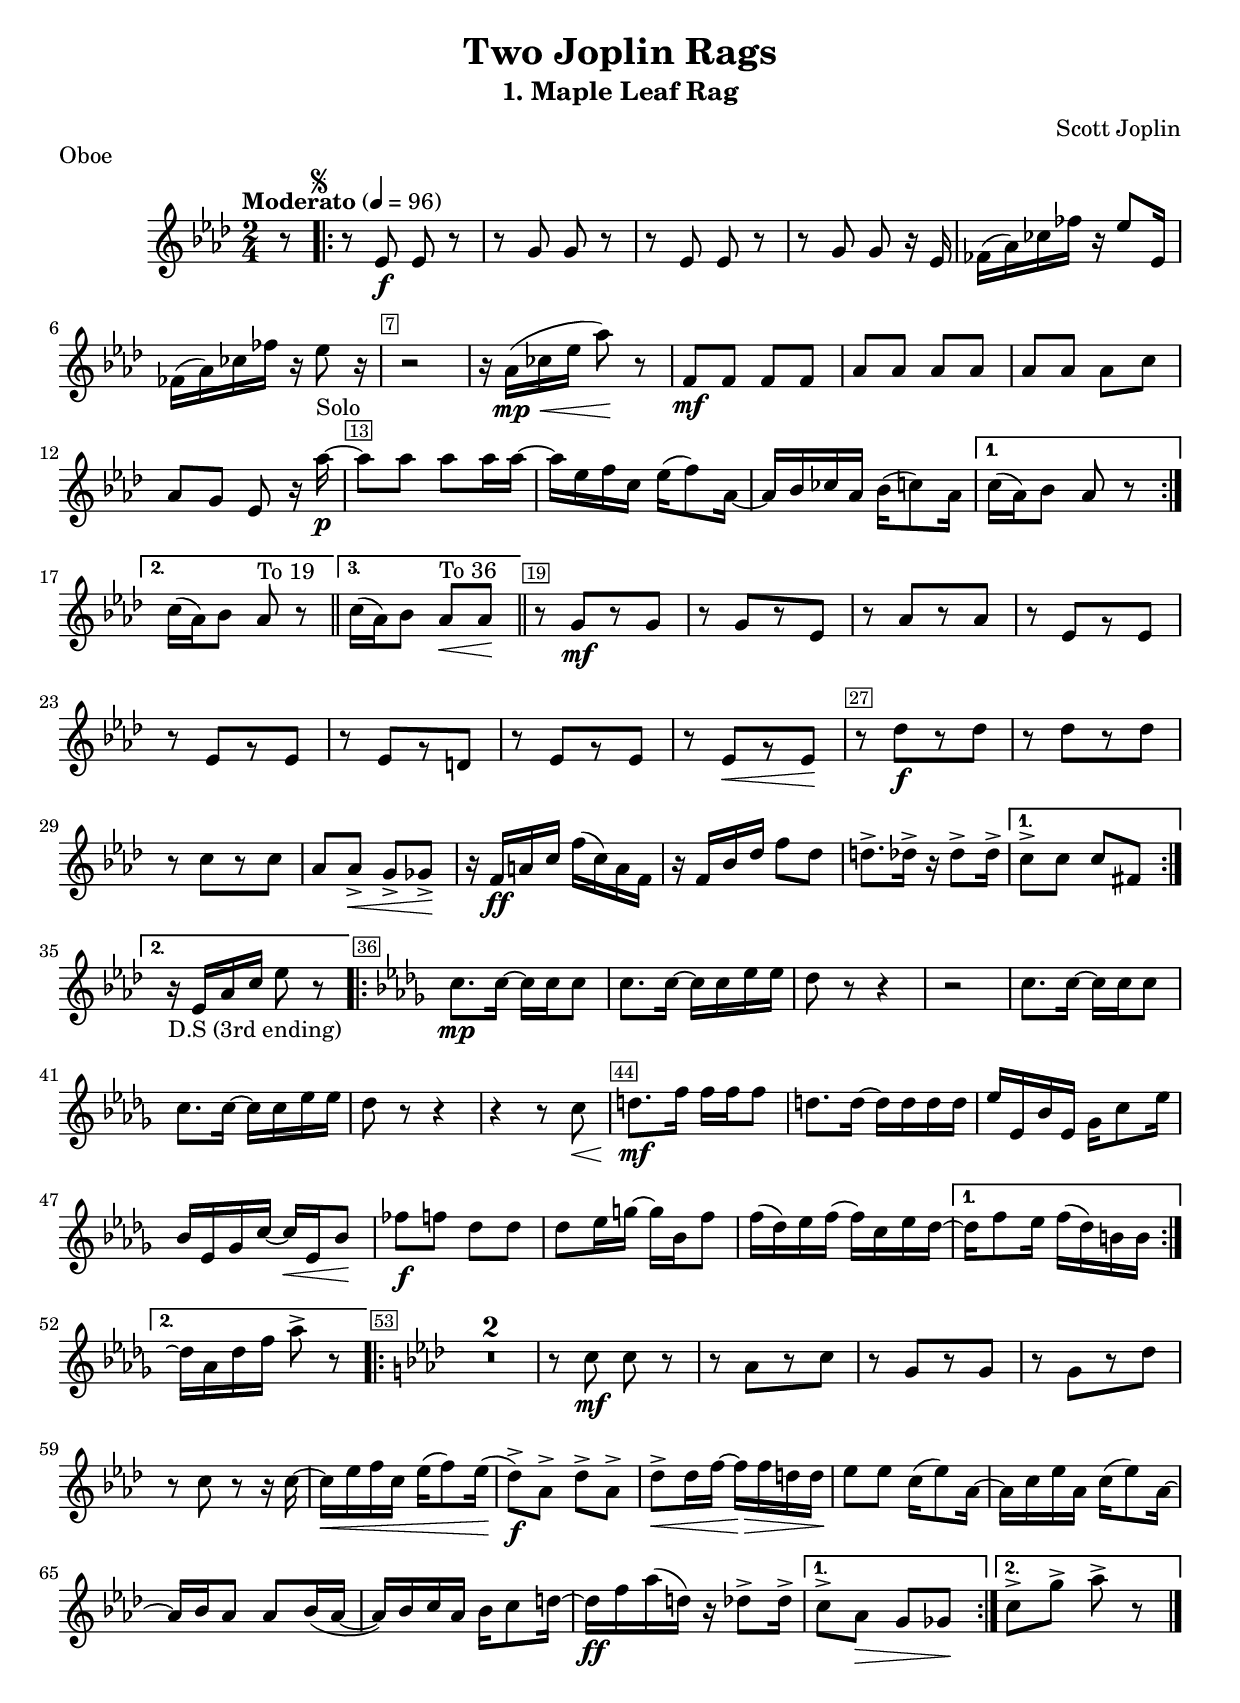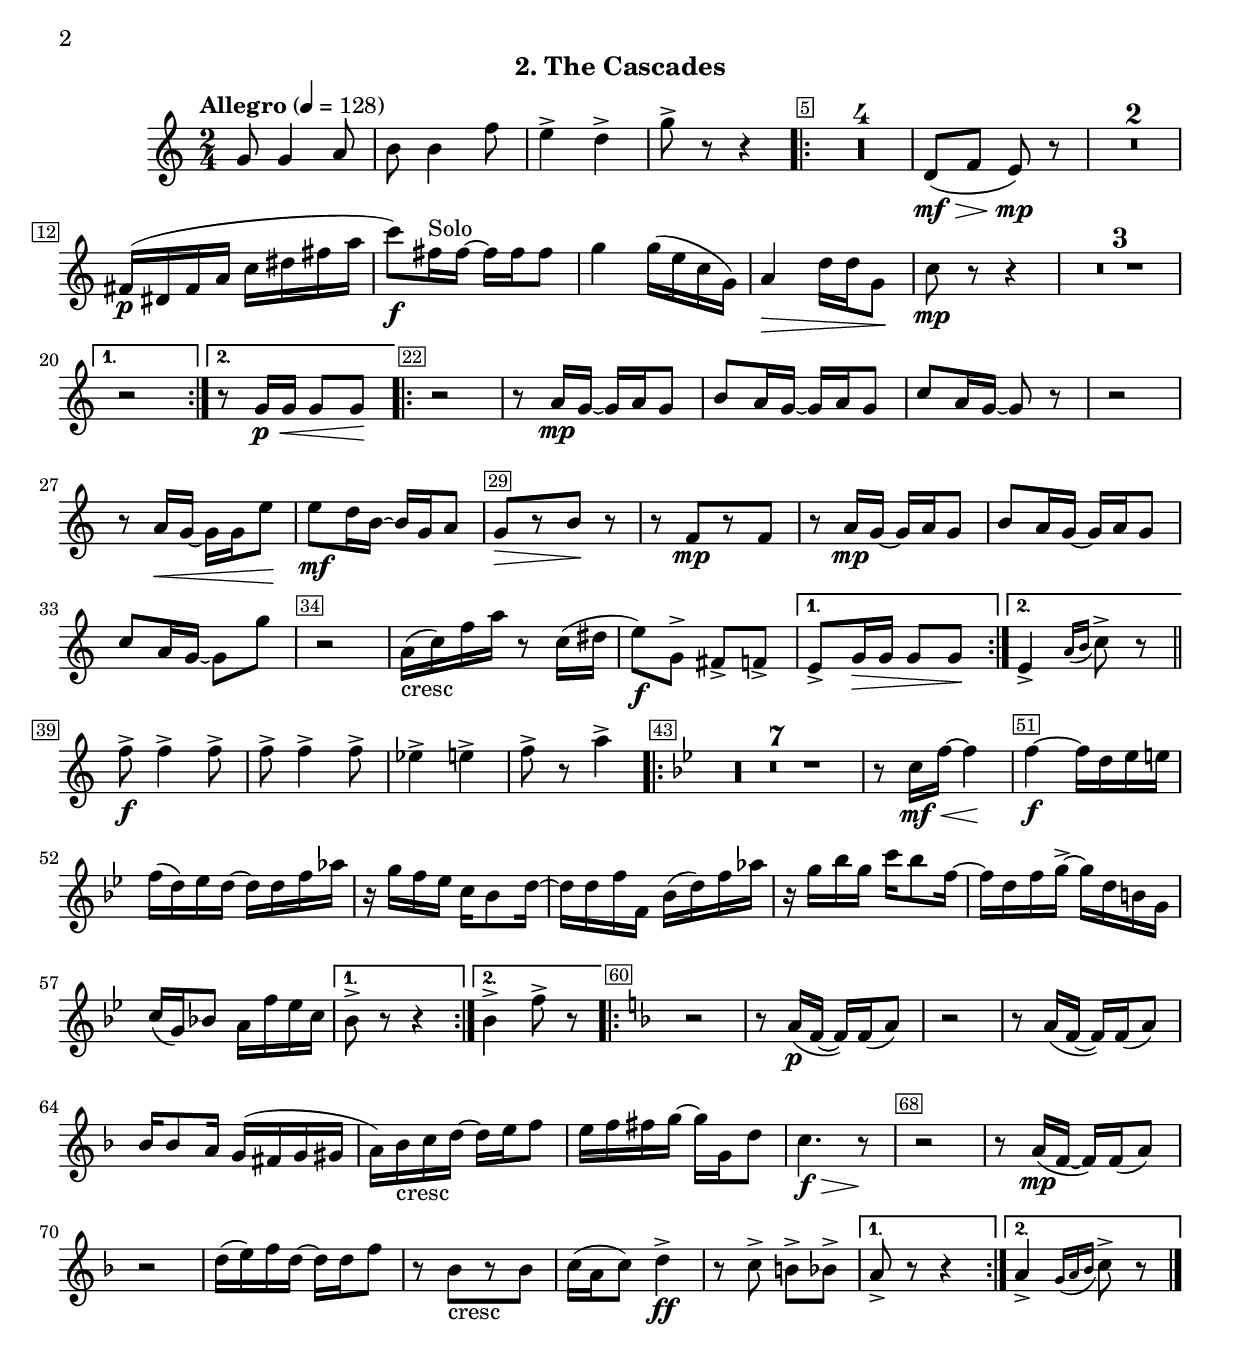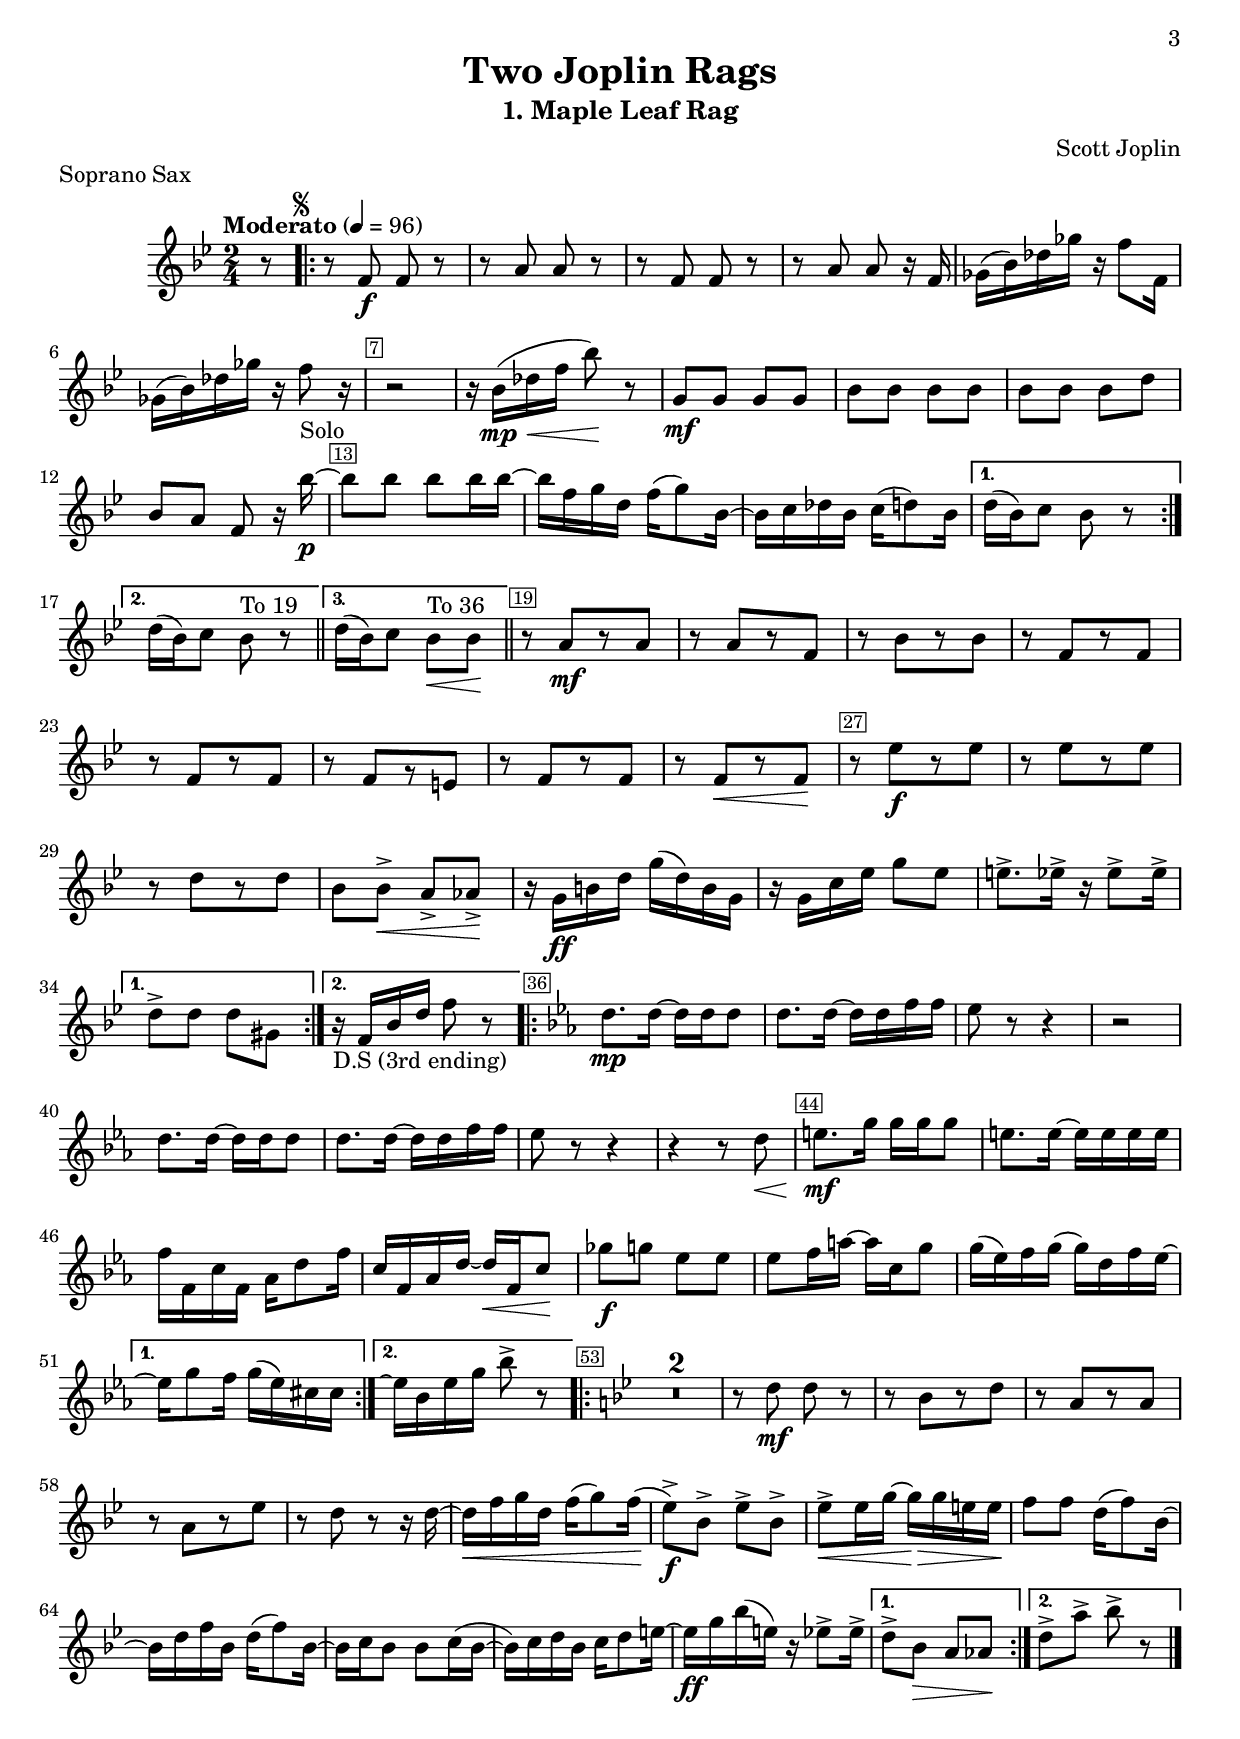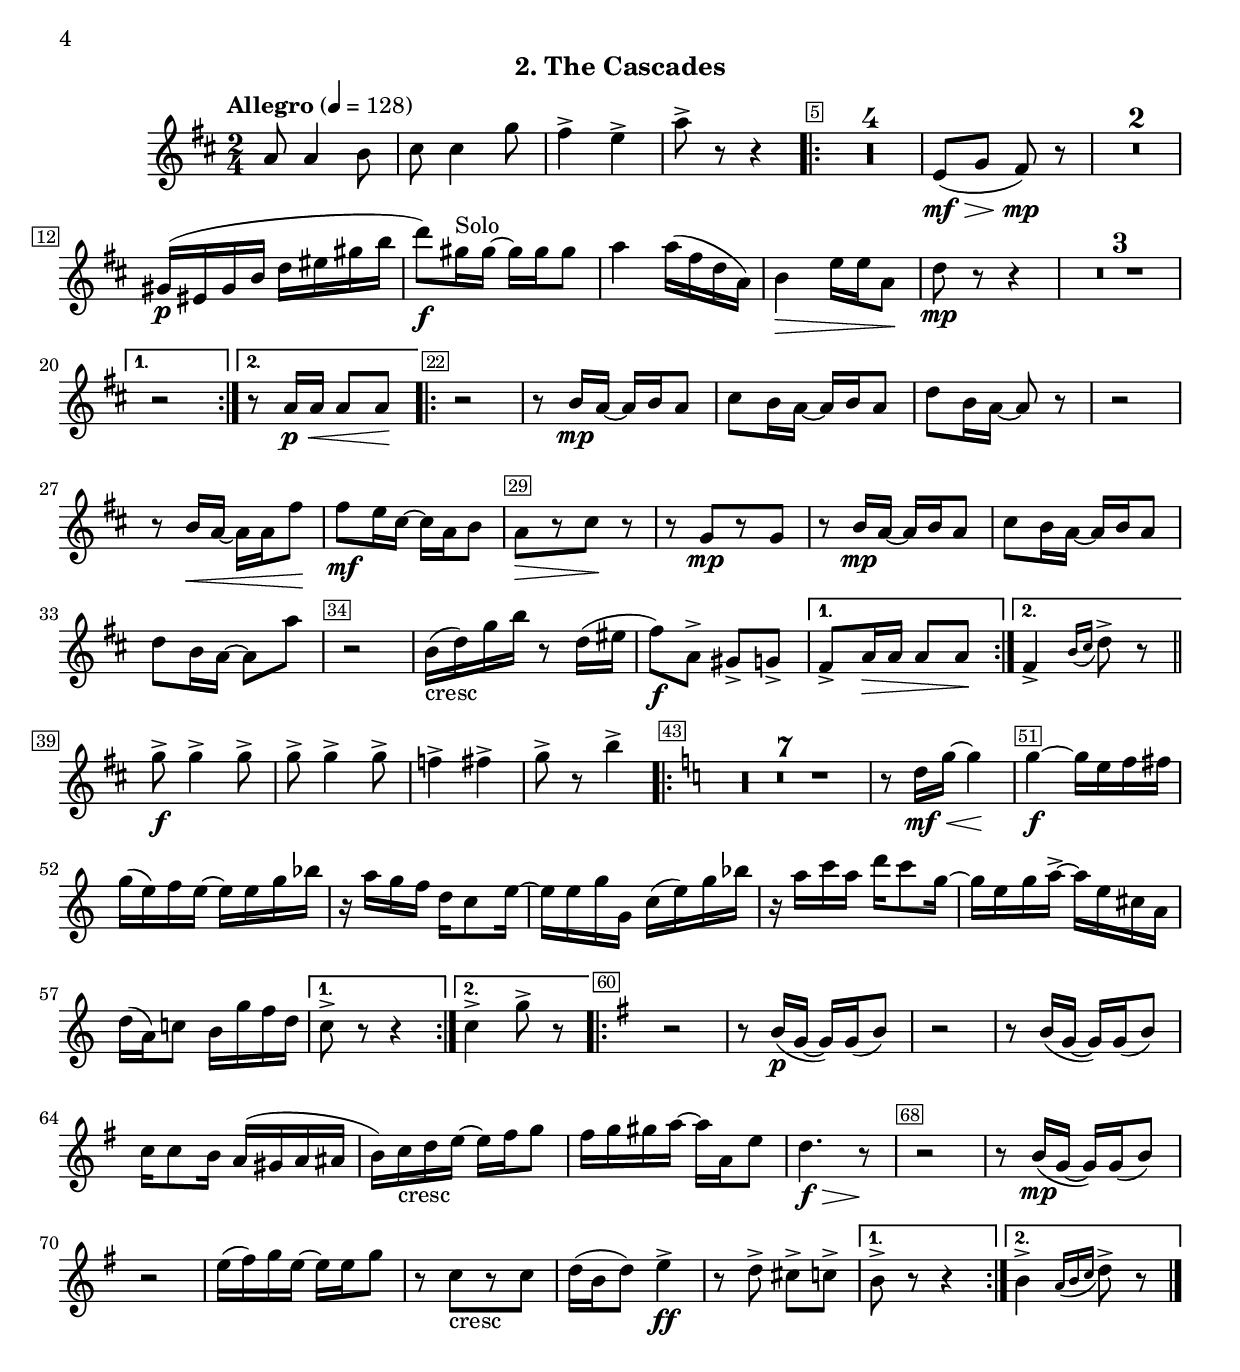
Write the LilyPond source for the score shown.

\language "english"
%{
Two Joplin Rags, transcription for soprano sax of the oboe part of the Two Joplin Rags by Joplin
===================

%}

num =
#(define-music-function (parser location musique) (ly:music?)
    #{ 
      \override Score.BarNumber.break-visibility = ##(#f #t #t)
      $musique 
      \revert Score.BarNumber.break-visibility 
    #})
  

maple_leaf_rag =  \relative c''{
  \key af \major
  \tempo "Moderato" 4 = 96
  \time 2/4
  \partial 8 r8 | \repeat volta 3 {  
    \once \override Score.RehearsalMark.font-size = #-2
    \mark \markup { \musicglyph #"scripts.segno" } r8 ef,8_\f ef8 r8 | r8 g8 g8 r8 | r8 ef8 ef8 r8 | r8 g8 g8 r16 ef16   |
 
  ff16 (af16) cf16 ff16 r16 ef8 ef,16 | ff16 (af16) cf16 ff16 r16 ef8 r16 | 
  \override Score.BarNumber.stencil
    = #(make-stencil-boxer 0.1 0.25 ly:text-interface::print)
         \num r2 | 
  \revert Score.BarNumber.stencil 
  r16 af,16_\mp\< (cf16 ef16 af8\!) r8 | f,8_\mf  f8  f8  f8 |  af8 af8 af8 af8 |
  af8 af8 af8 c8 | af8 g8 ef8 r16 af'16^"Solo"_\p~ | 
  \override Score.BarNumber.stencil
    = #(make-stencil-boxer 0.1 0.25 ly:text-interface::print)
     \num
  af8 af8 af8  af16 af16~ | 
   \revert Score.BarNumber.stencil 
  
  af16 ef16 f16 c16 ef16 (f8) af,16~ |
  af16 bf16 cf16 af16 bf16 (c8) af16   
  
  } \alternative {
    \relative c'' { c16 (af16) bf8 af8 r8}
    {
                    c16 (af16) bf8 af8^"To 19" r8  \bar "||"
    }
    {
                    c16 (af16) bf8 af8^"To 36"\< af8\!  \bar "||"
    }
  }
  
   \repeat volta 2 {
      \override Score.BarNumber.stencil
    = #(make-stencil-boxer 0.1 0.25 ly:text-interface::print)
     \num
     r8 g8\mf[ r8 g8] | 
      
       \revert Score.BarNumber.stencil
      r8 g8[ r8 ef8] |
      r8 af8[ r8 af8] |
      r8 ef8[ r8 ef8] |
      r8 ef8[ r8 ef8] |
      r8 ef8[ r8 d8] |
      r8 ef8[ r8 ef8] |
      r8 ef8\<[ r8 ef8\!] |
        \override Score.BarNumber.stencil
    = #(make-stencil-boxer 0.1 0.25 ly:text-interface::print)
     \num
      r8 df'8\f[ r8 df8] |
       \revert Score.BarNumber.stencil 
       r8 df8[ r8 df8] |
       r8 c8[ r8 c8] |
       af8 af8->\< g8-> gf8->\! |
       r16 f16\ff a16 c16 f16 (c16) a16 f16 |
       r16 f16 bf16 df16 f8 df8 |
       d8.-> df16-> r16 df8-> df16-> 
  } \alternative {
    \relative c'' { c8-> c8 c8 fs,8}
    {
    r16_"D.S (3rd ending)" ef,16 af16 c16 ef8 r8 \bar "||"
    }
  }
  \repeat volta 2 {
     \key df \major
    \override Score.BarNumber.stencil
    = #(make-stencil-boxer 0.1 0.25 ly:text-interface::print)
      \bar ".|:" \num
     c8.\mp c16~ c16 c16 c8 |
       \revert Score.BarNumber.stencil
       c8. c16~ c16 c16 ef16 ef16 |
       df8 r8 r4 | r2 |  c8. c16~ c16 c16 c8 | c8. c16~ c16 c16 ef16 ef16 |df8 r8 r4 |  r4 r8 c8\< |
    \override Score.BarNumber.stencil = #(make-stencil-boxer 0.1 0.25 ly:text-interface::print)
     \num       d8.\mf\! f16 f16 f16 f8 |
     \revert Score.BarNumber.stencil
      d8. d16~ d16 d16 d16 d16 | 
      ef16 ef,16 bf'16 ef,16 gf16 c8 ef16 | bf16 ef,16 gf16 c16~ c16\< ef,16 bf'8\! | ff'8\f f8 df8 df8 | df8 ef16 g16~ g16 bf,16 f'8 |
      f16 (df16) ef16 f16  (f16) c16 ef16 df16~ |
  }
    \alternative {
    \relative c'' {df16 f8 ef16 f16 (df16) b16 b16   }
    { 
      df16\repeatTie  af16 df16 f16 af8-> r8 \bar "||" 
    }
}

\repeat volta 2 {
 \key af \major  
  \compressFullBarRests
   \override Score.BarNumber.stencil
    = #(make-stencil-boxer 0.1 0.25 ly:text-interface::print)
  \bar ".|:"  \num  
  R1*1    |
    \revert Score.BarNumber.stencil
  r8 c,8\mf c8 r8 |
  r8 af8[ r8 c8] | r8 g8[ r8 g8] | r8 g8[ r8 df'8] | r8 c8 r8 r16 c16~ | c16\< ef16 f16 c16 ef16 (f8) ef16\!( | df8->\f) af8-> df8-> af8-> | 
  df8->\< df16 f16~ f16\!\> f16 d16 d16\! | ef8 ef8 c16 (ef8) af,16~ | af16 c16 ef16 af,16 c16 (ef8) af,16~ | af16 bf16 af8 af8 bf16 (af16~ | 
  af16) bf16 c16 af16 bf16 c8 d16~ | d16\ff f16 af16 (d,16) r16 df8-> df16-> | 
  
} \alternative {
    \relative c'' { 
    c8-> af8\> g8 gf8\! 
    
    }
{ c8-> g'8-> af8-> r8 \bar "|." 
}
}

}

the_cascades =  \relative c''{
  \key c \major
  \tempo "Allegro" 4 = 128
  \time 2/4
  g8 g4 a8 | b8 b4 f'8 | e4-> d4-> | g8-> r8 r4 |

  \repeat volta 2 {  
          \compressFullBarRests
           \override Score.BarNumber.stencil
            = #(make-stencil-boxer 0.1 0.25 ly:text-interface::print)
          \bar ".|:"  \num  
          R1*2    |
         \revert Score.BarNumber.stencil 
         d,8\mf\>( f8 e8\mp\!) r8  | 
        R1*1 |
           \override Score.BarNumber.stencil
            = #(make-stencil-boxer 0.1 0.25 ly:text-interface::print)
          \num fs16\p( ds16 fs16 a16 c16 ds16 fs16 a16 |
          \revert Score.BarNumber.stencil 
          c8\f) fs,16^"Solo" fs16~ fs16 fs16 fs8 | g4 g16( e16 c16 g16) | a4\> d16 d16 g,8\! | c8\mp r8 r4 |
        \set Score.skipBars = ##t
        R2*3 |
  } \alternative {
    \relative c'' { r2 }
    {
                    r8 g16\p\< g16 g8 g8\!  
    }
  }  
    \repeat volta 2 {
          \override Score.BarNumber.stencil
            = #(make-stencil-boxer 0.1 0.25 ly:text-interface::print)
          \bar ".|:"  \num  
          r2 |
          \revert Score.BarNumber.stencil 
          r8 a16\mp g16~ g16 a16 g8 | b8 a16 g16~ g16 a16 g8 | c8 a16 g16~ g8 r8 | r2 | r8 a16\< g16~ g16 g16 e'8\! | e8\mf d16 b16~ b16 g16 a8 | 
           \override Score.BarNumber.stencil
            = #(make-stencil-boxer 0.1 0.25 ly:text-interface::print)
            \num g8\>[ r8 b8\!] r8  |
            \revert Score.BarNumber.stencil 
            r8 f8\mp[ r8 f8] | r8 a16\mp g16~ g16 a16 g8 | b8 a16 g16~ g16 a16 g8 | c8 a16 g16~ g8 g'8 |
                         \override Score.BarNumber.stencil
            = #(make-stencil-boxer 0.1 0.25 ly:text-interface::print)
          \num r2 | 
            \revert Score.BarNumber.stencil 
            a,16_"cresc"( c16) f16 a16 r8 c,16 (ds16 | e8\f) g,8-> fs8-> f8-> |
    } \alternative {
     
     \relative c'' { e,8-> g16\> g16 g8 g8\! }
     { 
      e4-> \grace { a16( b16 } c8->) r8 \bar  "||" 
     }  
    }
     \override Score.BarNumber.stencil = #(make-stencil-boxer 0.1 0.25 ly:text-interface::print)
          \num f8\f-> f4-> f8-> | 
           \revert Score.BarNumber.stencil 
          f8-> f4-> f8-> | ef4-> e4-> | f8-> r8 a4-> \bar "||"
        \repeat volta 2 {
       \key bf \major  
              \compressFullBarRests
                     \override Score.BarNumber.stencil
                      = #(make-stencil-boxer 0.1 0.25 ly:text-interface::print)
                    \bar ".|:"  \num  
                    R2*7    |
                \revert Score.BarNumber.stencil
                r8 c,16\mf\< f16~ f4\!  | 
       \override Score.BarNumber.stencil
                      = #(make-stencil-boxer 0.1 0.25 ly:text-interface::print)
                     \num f4\f~ f16 d16 ef16 e16  | 
                     \revert Score.BarNumber.stencil
                    f16( d16) ef16 d16~ d16 d16 f16 af16 | r16 g16 f16 ef16 c16 bf8 d16~ | d16 d16 f16 f,16 bf16( d16) f16 af16 |
                    r16 g16 bf16 g16 c16 bf8 f16~ | f16 d16 f16 g16->~ g16 d16 b16 g16 | c16 (g16) bf!8 a16 f'16 ef16 c16 | 
   } \alternative {
    \relative c'' {bf8-> r8 r4  }
        {  bf4-> f'8-> r8 \bar "||"  }
  }
  
    \repeat volta 2 {
       \key f \major  
                     \override Score.BarNumber.stencil
                      = #(make-stencil-boxer 0.1 0.25 ly:text-interface::print)
                    \bar ".|:"  \num  
                    r2  |
                \revert Score.BarNumber.stencil
                 r8 a,16\p (f16~ f16 ) f16( a8)   |  r2 |  r8 a16 (f16~ f16 ) f16( a8)   | bf16 bf8 a16 g16 (fs16 g16 gs16 |
                 a16) bf16_"cresc" c16 d16~ d16 e16 f8 | e16 f16 fs16 g16~ g16 g,16 d'8 | c4.\f\> r8\!  |
                     \override Score.BarNumber.stencil
                      = #(make-stencil-boxer 0.1 0.25 ly:text-interface::print)
                      \num r2 |
                      \revert Score.BarNumber.stencil
                 r8 a16\mp (f16~ f16 ) f16(a8) | r2 |  d16 (e16) f16 d16~ d16 d16 f8 | r8 bf,8_"cresc"[ r8 bf8] | c16( a16 c8) d4->\ff | r8 c8-> b8-> bf!8-> |
   } \alternative {
    \relative c'' {a8-> r8 r4  }
        {  a4-> \grace  { g16( a16 bf16 } c8->) r8 \bar "|."  }
  }
}
 



\bookpart {
  \header{
    title = "Two Joplin Rags"
    subtitle = "1. Maple Leaf Rag"
    composer = "Scott Joplin"
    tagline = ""  % removed
  }

  \markup {Oboe }
  \score {
      <<
        \new Staff \maple_leaf_rag
      >>
  }
 
  }
  
  
\bookpart {
  \header{
      subtitle = "2. The Cascades"
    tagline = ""  % removed
  }

  
      \score {
          <<
        \new Staff \the_cascades
      >>
    
  }
}
  


\bookpart {
  \header{
   title = "Two Joplin Rags"
   subtitle = "1. Maple Leaf Rag"
    composer = "Scott Joplin"
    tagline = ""  % removed
  }
 \markup {Soprano Sax}
  \score {
    \transpose bf c'
    <<
   
      \new Staff \maple_leaf_rag
    >>
  }
}

\bookpart {
  \header{
      subtitle = "2. The Cascades"
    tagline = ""  % removed
  }

  
      \score {
         \transpose bf c'
          <<
        \new Staff \the_cascades
      >>
    
  }
}

\version "2.18.2"  % necessary for upgrading to future LilyPond versions.
